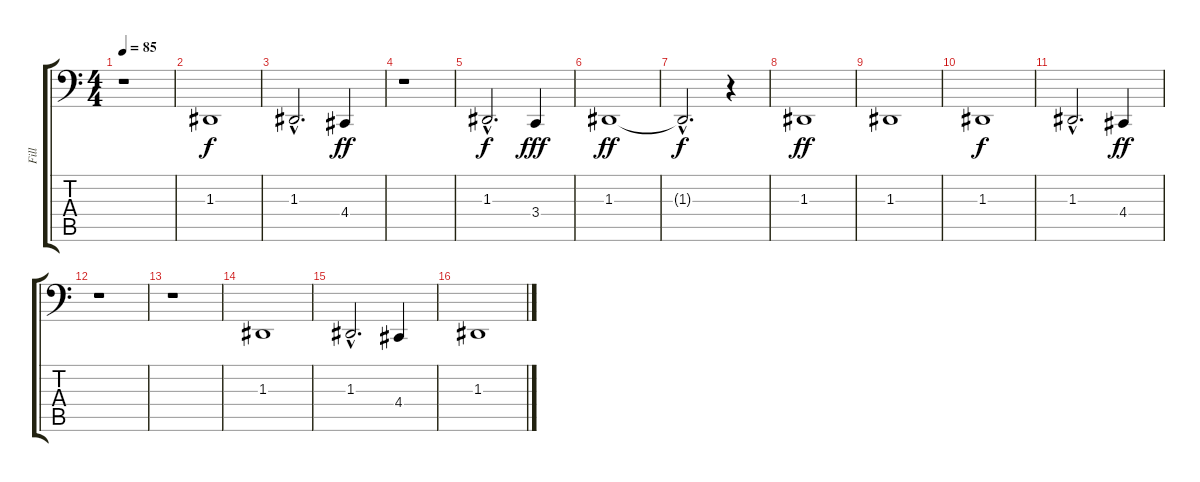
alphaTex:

\track ("Fill" "Fill") {instrument brightacousticpiano}
\staff {score tabs}
\tuning (C3 G2 D2 A1 E1 B0) {hide}
\ts (4 4)
\tempo 85
\clef f4
\ks c
r.1{dy f} |
1.3.1 |
1.3{hac}.2{d} 4.4.4{dy ff} |
r.1 |
1.3{hac}.2{d dy f} 3.4.4{dy fff} |
1.3.1{dy ff} |
1.3{hac t}.2{d dy f} r.4 |
1.3.1{dy ff} |
1.3.1 |
1.3.1{dy f} |
1.3{hac}.2{d} 4.4.4{dy ff} |
r.1 |
r.1 |
1.3.1 |
1.3{hac}.2{d} 4.4.4 |
1.3.1
